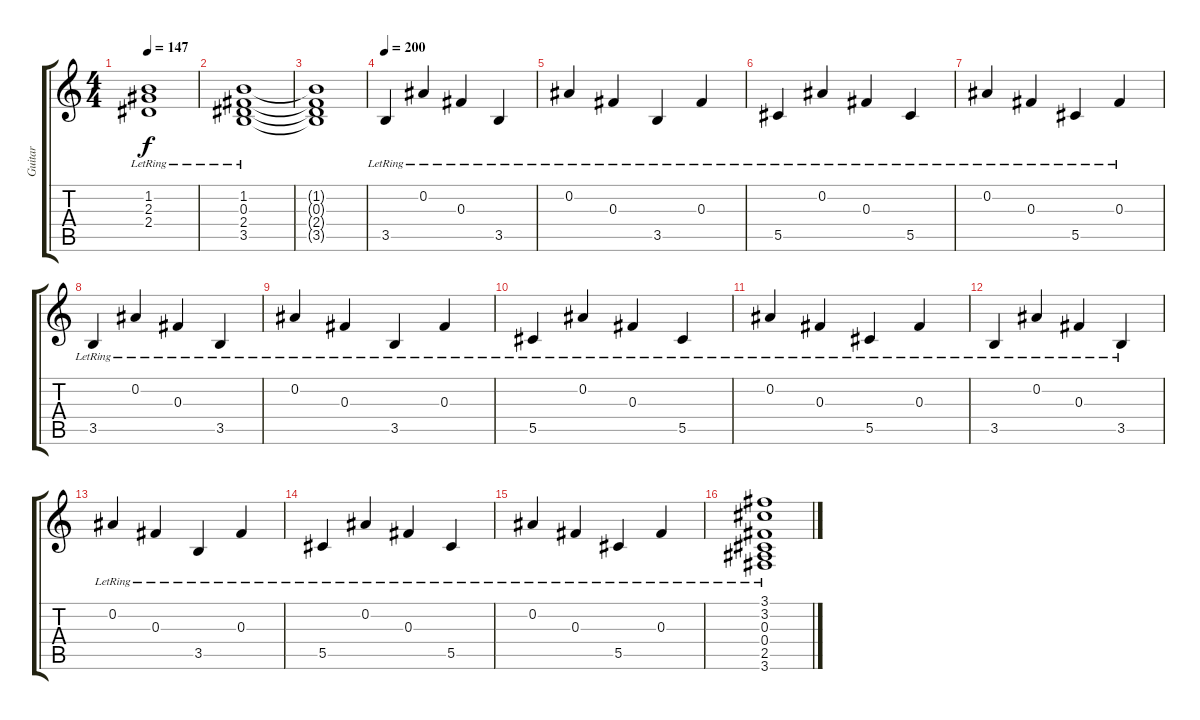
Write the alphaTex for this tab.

\track ("Guitar" "Guitar") {instrument electricguitarjazz}
\staff {score tabs}
\tuning (Eb4 Bb3 Gb3 Db3 Ab2 Eb2) {hide}
\ts (4 4)
\tempo 147
\clef g2
\ks c
(1.2{lr} 2.3{lr} 2.4{lr}).1{dy f} |
(1.2{lr} 0.3{lr} 2.4{lr} 3.5{lr}).1 |
(1.2{t} 0.3{t} 2.4{t} 3.5{t}).1 |
\tempo 200
3.5{lr}.4 0.2{lr}.4 0.3{lr}.4 3.5{lr}.4 |
0.2{lr}.4 0.3{lr}.4 3.5{lr}.4 0.3{lr}.4 |
5.5{lr}.4 0.2{lr}.4 0.3{lr}.4 5.5{lr}.4 |
0.2{lr}.4 0.3{lr}.4 5.5{lr}.4 0.3{lr}.4 |
3.5{lr}.4 0.2{lr}.4 0.3{lr}.4 3.5{lr}.4 |
0.2{lr}.4 0.3{lr}.4 3.5{lr}.4 0.3{lr}.4 |
5.5{lr}.4 0.2{lr}.4 0.3{lr}.4 5.5{lr}.4 |
0.2{lr}.4 0.3{lr}.4 5.5{lr}.4 0.3{lr}.4 |
3.5{lr}.4 0.2{lr}.4 0.3{lr}.4 3.5{lr}.4 |
0.2{lr}.4 0.3{lr}.4 3.5{lr}.4 0.3{lr}.4 |
5.5{lr}.4 0.2{lr}.4 0.3{lr}.4 5.5{lr}.4 |
0.2{lr}.4 0.3{lr}.4 5.5{lr}.4 0.3{lr}.4 |
(3.1{lr} 3.2{lr} 0.3{lr} 0.4{lr} 2.5{lr} 3.6{lr}).1
